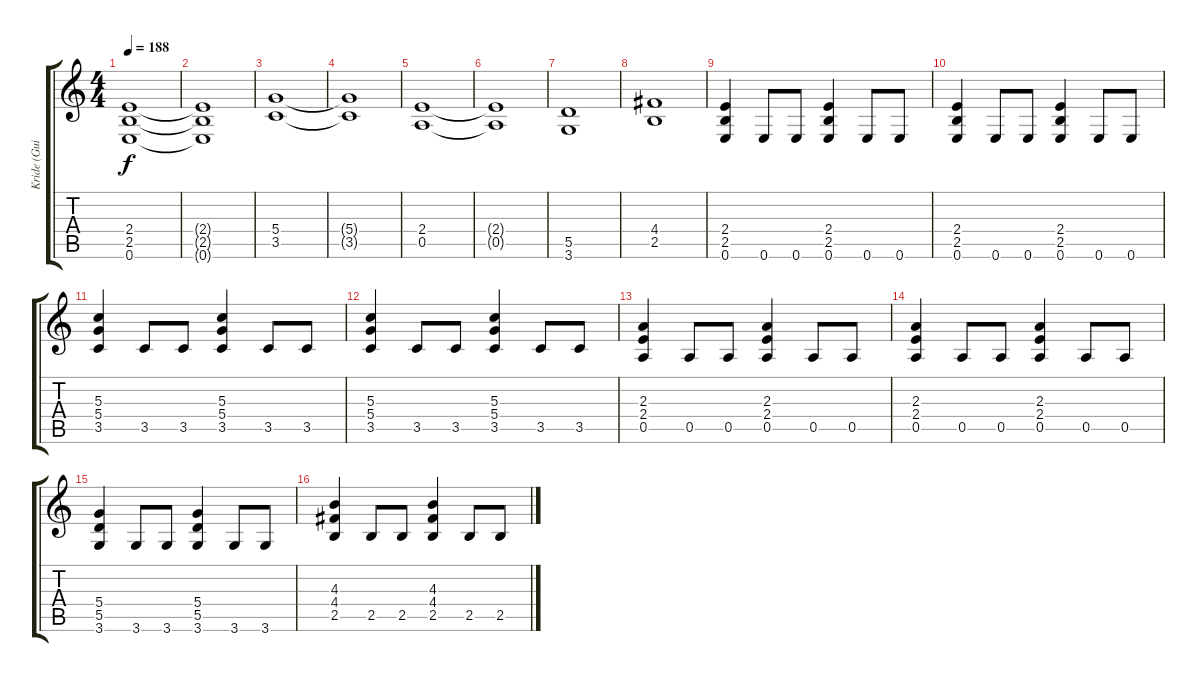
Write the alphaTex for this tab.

\track ("Kride (Guitar II)" "Kride (Gui") {instrument distortionguitar}
\staff {score tabs}
\tuning (E4 B3 G3 D3 A2 E2) {hide}
\ts (4 4)
\tempo 188
\clef g2
\ks c
(2.4 2.5 0.6).1{dy f} |
(2.4{t} 2.5{t} 0.6{t}).1 |
(5.4 3.5).1 |
(5.4{t} 3.5{t}).1 |
(2.4 0.5).1 |
(2.4{t} 0.5{t}).1 |
(5.5 3.6).1 |
(4.4 2.5).1 |
(2.4 2.5 0.6).4 0.6.8 0.6.8 (2.4 2.5 0.6).4 0.6.8 0.6.8 |
(2.4 2.5 0.6).4 0.6.8 0.6.8 (2.4 2.5 0.6).4 0.6.8 0.6.8 |
(5.3 5.4 3.5).4 3.5.8 3.5.8 (5.3 5.4 3.5).4 3.5.8 3.5.8 |
(5.3 5.4 3.5).4 3.5.8 3.5.8 (5.3 5.4 3.5).4 3.5.8 3.5.8 |
(2.3 2.4 0.5).4 0.5.8 0.5.8 (2.3 2.4 0.5).4 0.5.8 0.5.8 |
(2.3 2.4 0.5).4 0.5.8 0.5.8 (2.3 2.4 0.5).4 0.5.8 0.5.8 |
(5.4 5.5 3.6).4 3.6.8 3.6.8 (5.4 5.5 3.6).4 3.6.8 3.6.8 |
(4.3 4.4 2.5).4 2.5.8 2.5.8 (4.3 4.4 2.5).4 2.5.8 2.5.8
